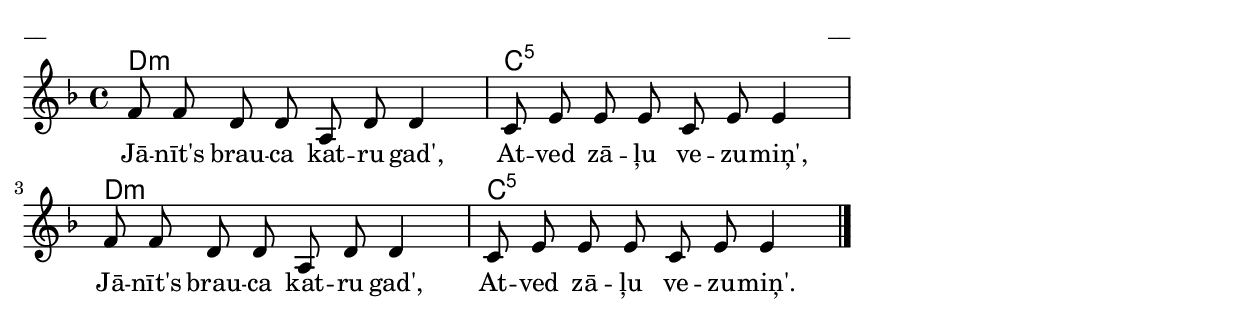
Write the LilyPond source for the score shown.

\version "2.13.16"
%\header {
%    title = "Jānīt's brauca katru gadu"
%}
% Katrīna Riekstiņa, #53 (Iļģi)
\paper {
line-width = 14\cm
left-margin = 0.4\cm
between-system-padding = 0.1\cm
between-system-space = 0.1\cm
}
\layout {
indent = #0
ragged-last = ##f
}


voiceA = \relative c' {
\clef "treble"
\key d \minor
\time 4/4
f8 f d d a d d4 | c8 e e e c e e4 | 
f8 f d d a d d4 | c8 e e e c e e4 | 
\bar "|."
} 

chordsA = \chordmode {
\time 4/4 
d1:m | c1:5 | d1:m | c1:5
}

lyricA = \lyricmode {
%Vi -- sa ze -- mes zā -- le zied, 
%pa -- par -- dī -- te ne -- zie -- dēj',
%Vi -- sa ze -- mes zā -- le zied, 
%pa -- par -- dī -- te ne -- zie -- dēj'.
Jā -- nīt's brau -- ca kat -- ru gad',
At -- ved zā -- ļu ve -- zu -- miņ', 
Jā -- nīt's brau -- ca kat -- ru gad',
At -- ved zā -- ļu ve -- zu -- miņ'. 
}



fullScore = <<
\new ChordNames { \chordsA }
\new Staff {
<<
\new Voice = "voiceA" { \oneVoice \autoBeamOff \voiceA }
\lyricsto "voiceA" \new Lyrics \lyricA
>>
}
>>

\score {
\fullScore
\header { piece = "__" opus = "__" }
}
\markup { \with-color #(x11-color 'white) \sans \smaller "__" }
\score {
\unfoldRepeats
\fullScore
\midi {
\context { \Staff \remove "Staff_performer" }
\context { \Voice \consists "Staff_performer" }
}
}



